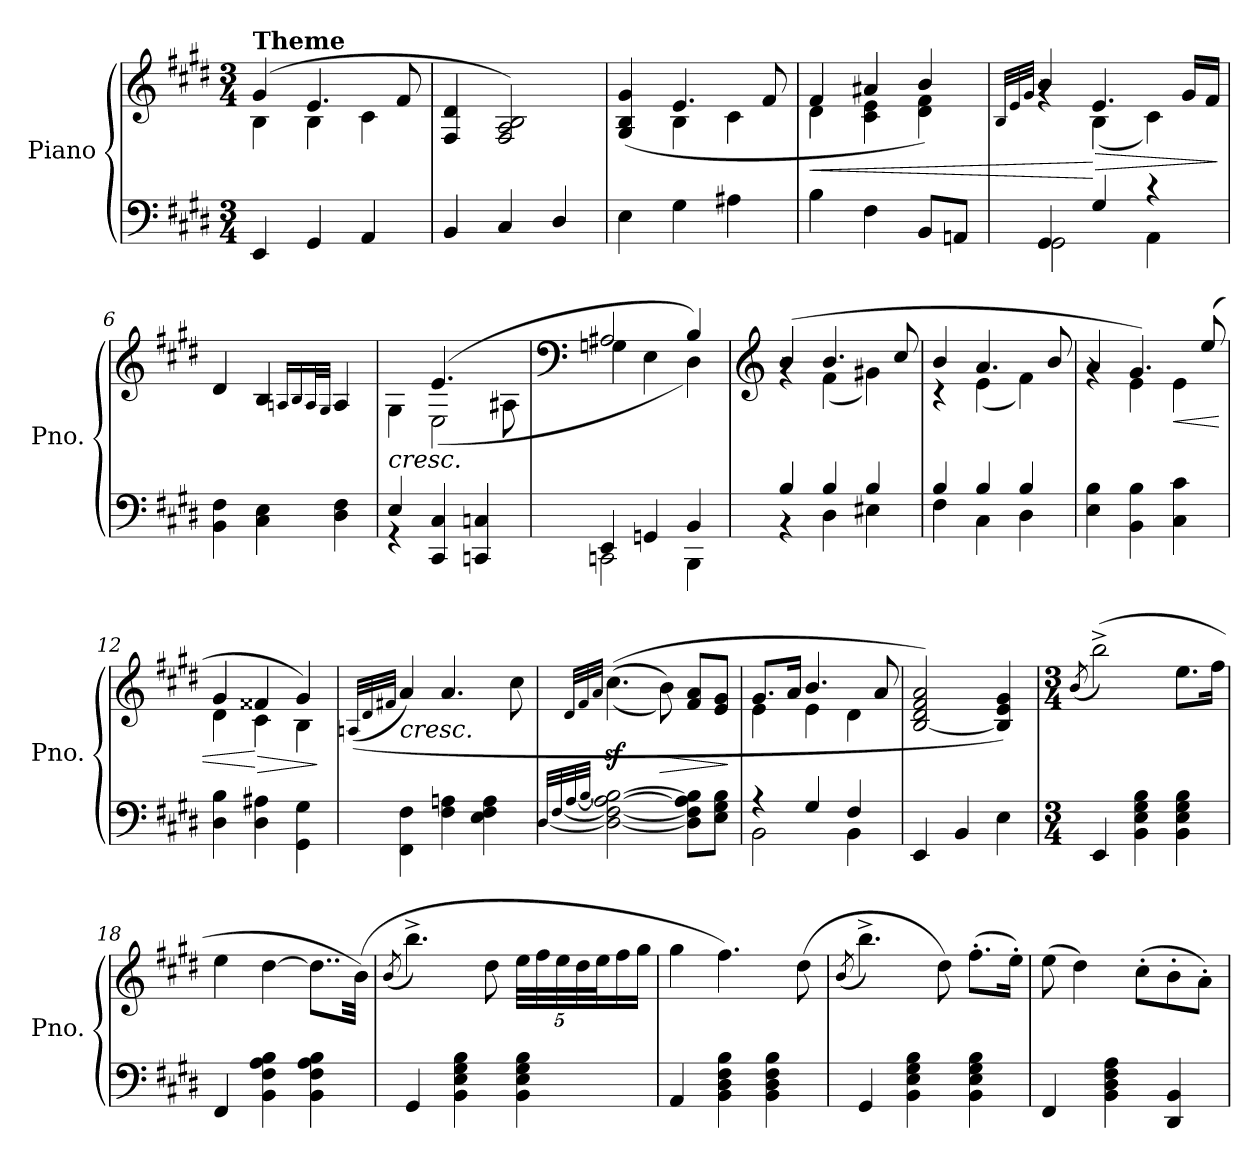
**kern	**kern	**dynam
*part1	*part1	*part1
*staff2	*staff1	*staff1/2
*I"Piano	*	*
*I'Pno.	*	*
*clefF4	*clefG2	*
*k[f#c#g#d#]	*k[f#c#g#d#]	*
*M3/4	*M3/4	*
=1	=1	=1
*	*^	*
!	!LO:TX:a:B:t=Theme	!	!
4EE/	(>4g#/	4B\	.
4GG#/	4.e/	4B\	.
4AA/	.	4c#\	.
.	8f#/	.	.
*	*v	*v	*
=2	=2	=2
4BB/	4F#/ 4d#/	.
4C#/	2F#/ 2A/ 2B/)	.
4D#/	.	.
=3	=3	=3
*	*^	*
4E\	(>4G#/ 4B/ 4g#/	4ryy	.
4G#\	4.e/	4B\	.
4A#X\	.	4c#\	.
.	8f#/	.	.
=4	=4	=4	=4
!	!	!	!LO:HP:b
4B\	4f#/	4d#\	<
4F#\	4a#X/	4c#\ 4e\	.
8BB/L	4b/)	4d#\ 4f#\	.
8AAn/J	.	.	.
=5	=5	=5	=5
.	32qB/LLL	.	.
.	32qe/	.	.
.	32qg#/JJJ	.	.
*^	*	*	*
4GG#/	2GG#\	4b/	4rg	.
!	!	!	!	!LO:HP:n=1:b
4G#/	.	4.e/	(<4B\	[ >
4AA\	4rc	.	4c#\)	.
.	.	16g#/LL	.	.
.	.	16f#/JJ	.	.
*v	*v	*	*	*
*	*v	*v	*
.	.	]
=6	=6	=6
4BB\ 4F#\	4d#/	.
4C#\ 4E\	4B/	.
.	16qAn/LL	.
.	16qB/	.
.	32qA/L	.
.	32qG#/JJJ	.
4D#\ 4F#\	4A/	.
=7	=7	=7
*^	*^	*
!	!	!LO:TX:b:i:t=cresc.	!	!
4E/	4r	4G#\	4ryy	.
2ryy	4CC#/ 4C#/	(>4.e/	(<2E\	.
.	4CCn/ 4Cn/	.	.	.
.	.	8A#X\	.	.
!!LO:LB:g=z	!!
=8	=8	=8	=8	=8
*	*	*clefF4	*	*
!	!	!	!	!LO:DY:b
4EE/	2CCn\	2A#X/	4Gn\	other-dynamics
4GGn/	.	.	4E\	.
4BB/	4BBB\	4B/)	4D#\)	.
=9	=9	=9	=9	=9
*	*	*clefG2	*	*
4B/	4r	(>4b/	4rg	.
4B/	4D#\	4.b/	(<4f#\	.
4B/	4E#X\	.	4g#X\)	.
.	.	8cc#/	.	.
=10	=10	=10	=10	=10
4B/	4F#\	4b/	4r	.
4B/	4C#\	4.a/	(<4e\	.
4B/	4D#\	.	4f#\)	.
.	.	8b/	.	.
*v	*v	*	*	*
=11	=11	=11	=11
4E\ 4B\	4a/	4rg	.
4BB\ 4B\	4.g#/)	4e\	.
!	!	!	!LO:HP:b
4C#\ 4c#\	.	4e\	<
.	(>8ee/	.	.
=12	=12	=12	=12
4D#\ 4B\	4g#/	4d#\	.
!	!	!	!LO:HP:n=1:b
4D#\ 4A#X\	4f##X/	4c#\	[ >
4GG#\ 4G#\	4g#/)	4B\	.
*	*v	*v	*
.	.	]
=13	=13	=13
.	(<(>32qAn/LLL	.
.	32qd#/	.
.	32qf#X/JJJ	.
!	!LO:TX:b:i:t=cresc.	!
4FF#\ 4F#\	4a/)	.
4F#\ 4An\	4.a/	.
4E\ 4F#\ 4A\	.	.
.	8cc#\	.
=14	=14	=14
(<[32qD#/LLL	.	.
[32qF#/	32qd#/LLL	.
[32qA/	32qf#/	.
[32qB/JJJ	32qa/JJJ	.
2D#\_ 2F#\_ 2A\_ 2B\_	((>(>4.cc#z<\	.
!	!	!LO:HP:b
.	8b\))	>
8D#\] 8F#\] 8A\] 8B\]L	8f#/ 8a/L	.
8E\ 8G#\ 8B\J	8e/ 8g#/J	.
.	.	]
!!LO:LB:g=z
=15	=15	=15
*^	*^	*
4r	2BB\	8.g#/L	4e\	.
.	.	16a/Jk	.	.
4G#/	.	4.b/	4e\	.
4F#/	4BB\	.	4d#\	.
.	.	8a/	.	.
*v	*v	*	*	*
*	*v	*v	*
=16	=16	=16
4EE/	[2B/ 2d#/ 2f#/ 2a/)	.
4BB/	.	.
4E\	4B/] 4e/ 4g#/)	.
=17	=17	=17
*M3/4	*M3/4	*
.	(>8qb/	.
4EE/	(>2bb^\)	.
4BB\ 4E\ 4G#\ 4B\	.	.
4BB\ 4E\ 4G#\ 4B\	8.ee\L	.
.	16ff#\Jk	.
=18	=18	=18
4FF#/	4ee\	.
4BB\ 4F#\ 4A\ 4B\	[4dd#\	.
4BB\ 4F#\ 4A\ 4B\	8..dd#\L]	.
.	(>32b\Jkk)	.
=19	=19	=19
.	(>8qb/	.
4GG#/	4.bb^\)	.
4BB\ 4E\ 4G#\ 4B\	.	.
.	8dd#\	.
*	*Xbrackettup	*
4BB\ 4E\ 4G#\ 4B\	40ee\LLL	.
.	40ff#\	.
.	40ee\	.
.	40dd#\	.
.	40ee\J	.
.	16ff#\	.
.	16gg#\JJ	.
=20	=20	=20
4AA/	4gg#\	.
4BB\ 4D#\ 4F#\ 4B\	4.ff#\)	.
4BB\ 4D#\ 4F#\ 4B\	.	.
.	(>8dd#\	.
=21	=21	=21
.	(>8qb/	.
4GG#/	4.bb^\)	.
4BB\ 4E\ 4G#\ 4B\	.	.
.	8dd#\)	.
4BB\ 4E\ 4G#\ 4B\	(>8.ff#'\L	.
.	16ee'\Jk)	.
!!LO:LB:g=z
=22	=22	=22
4FF#/	(>8ee\	.
.	4dd#\)	.
4BB\ 4D#\ 4F#\ 4A\	.	.
.	(>8cc#'\L	.
4DD#/ 4BB/	8b'\	.
.	8a'\J)	.
=	=	=
*-	*-	*-
